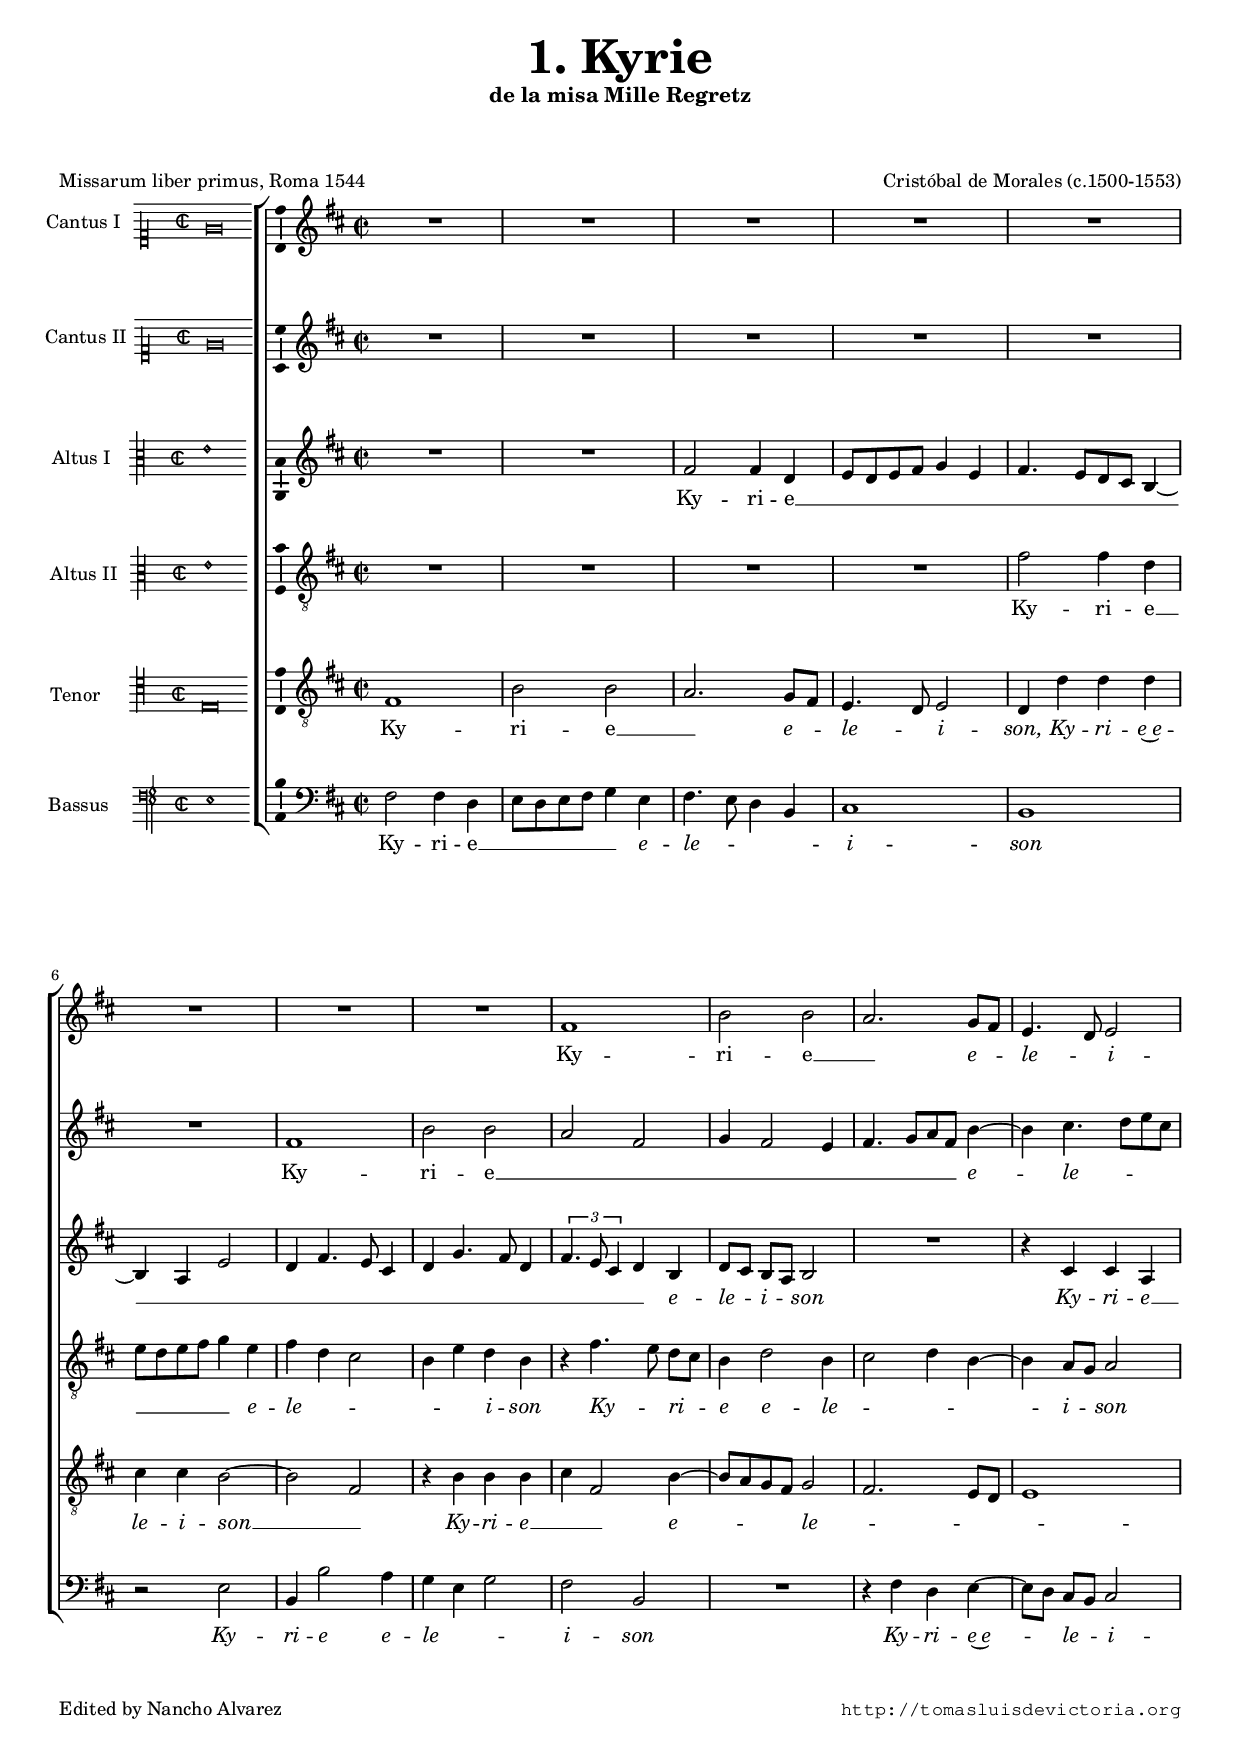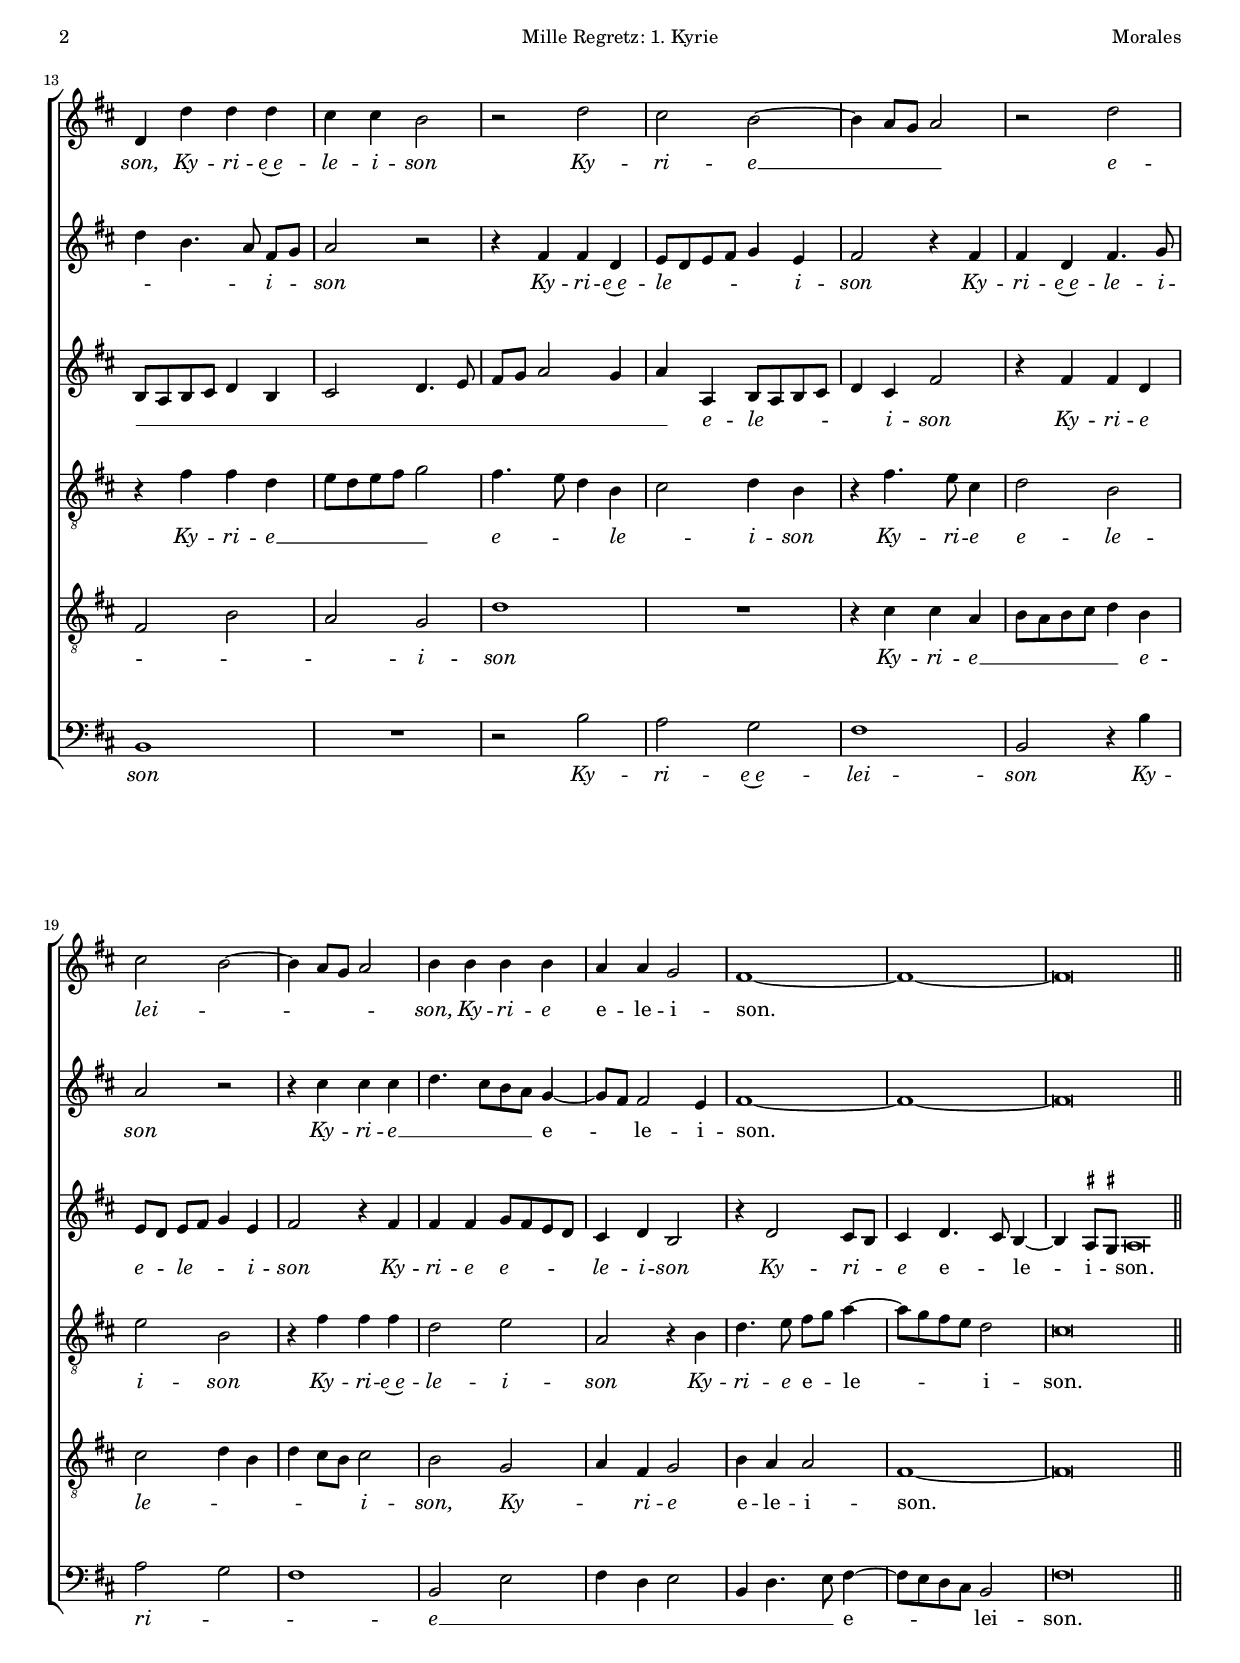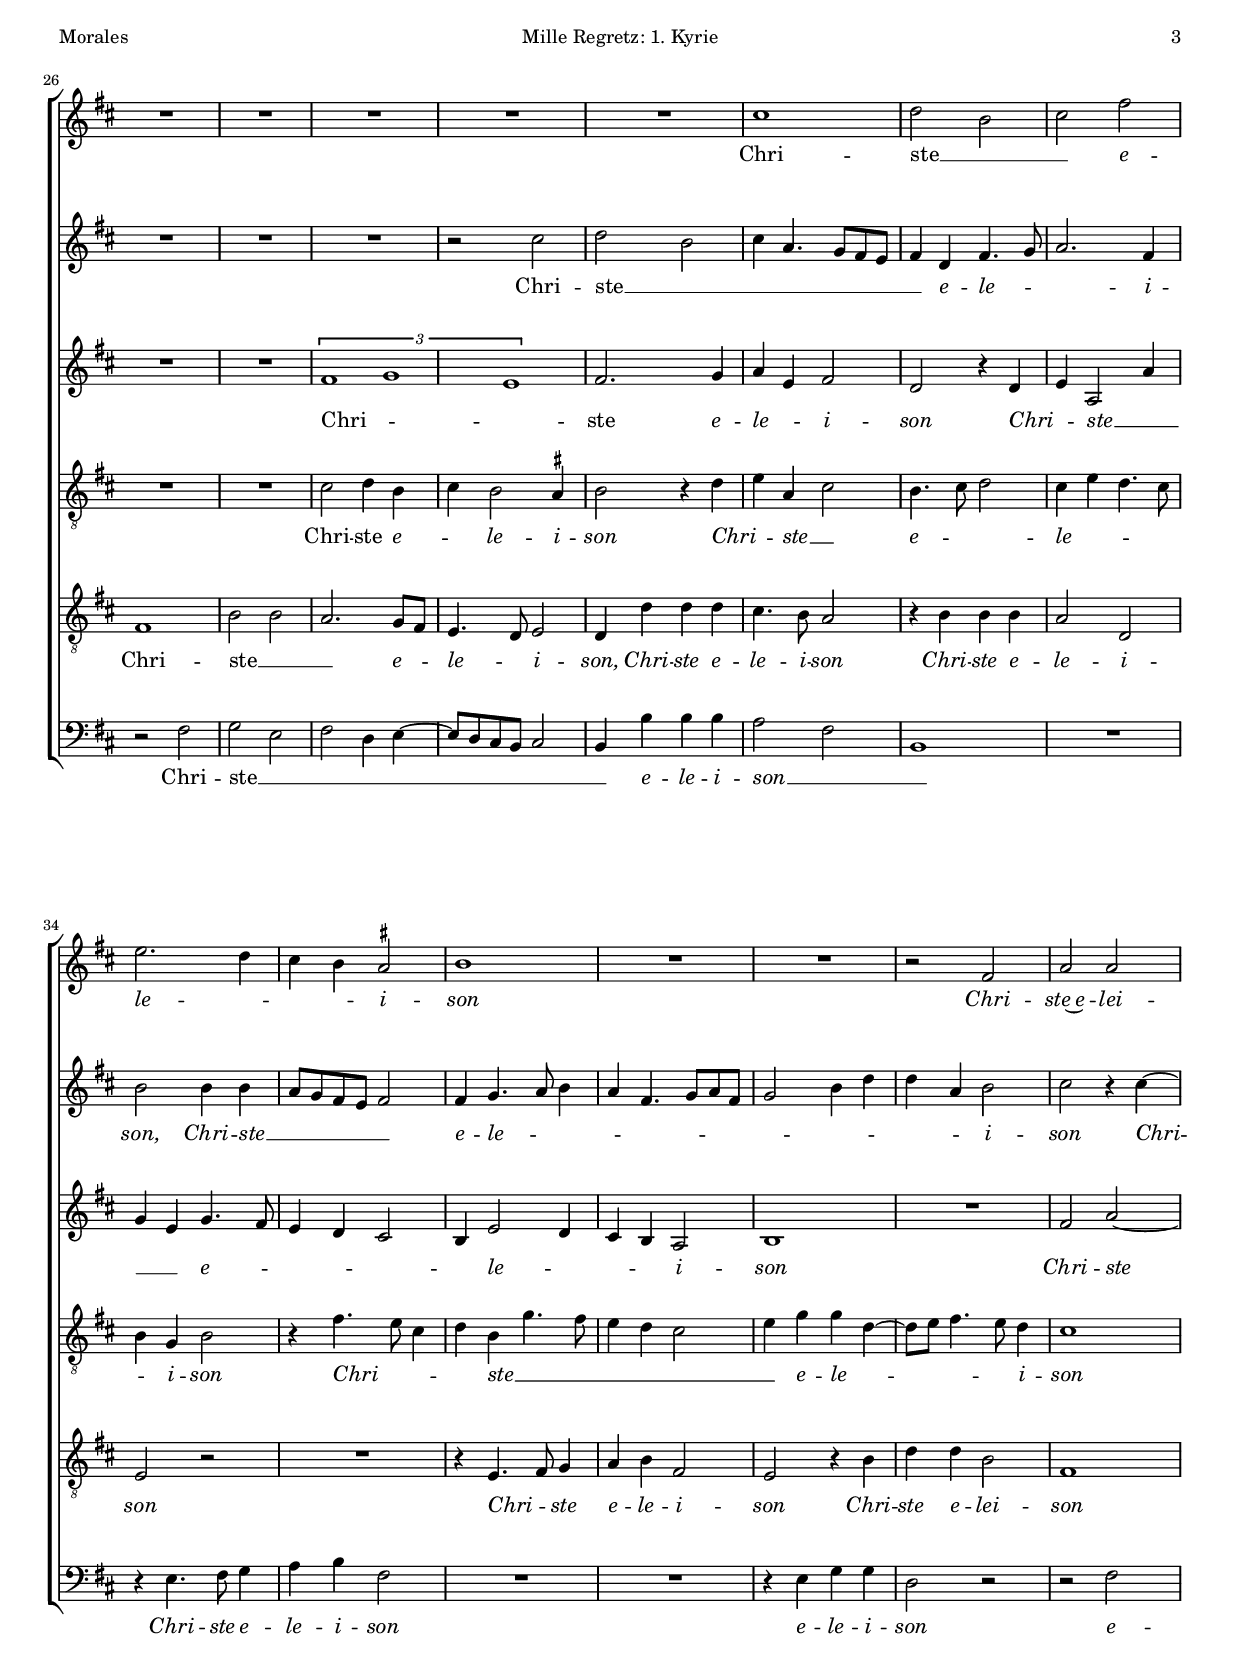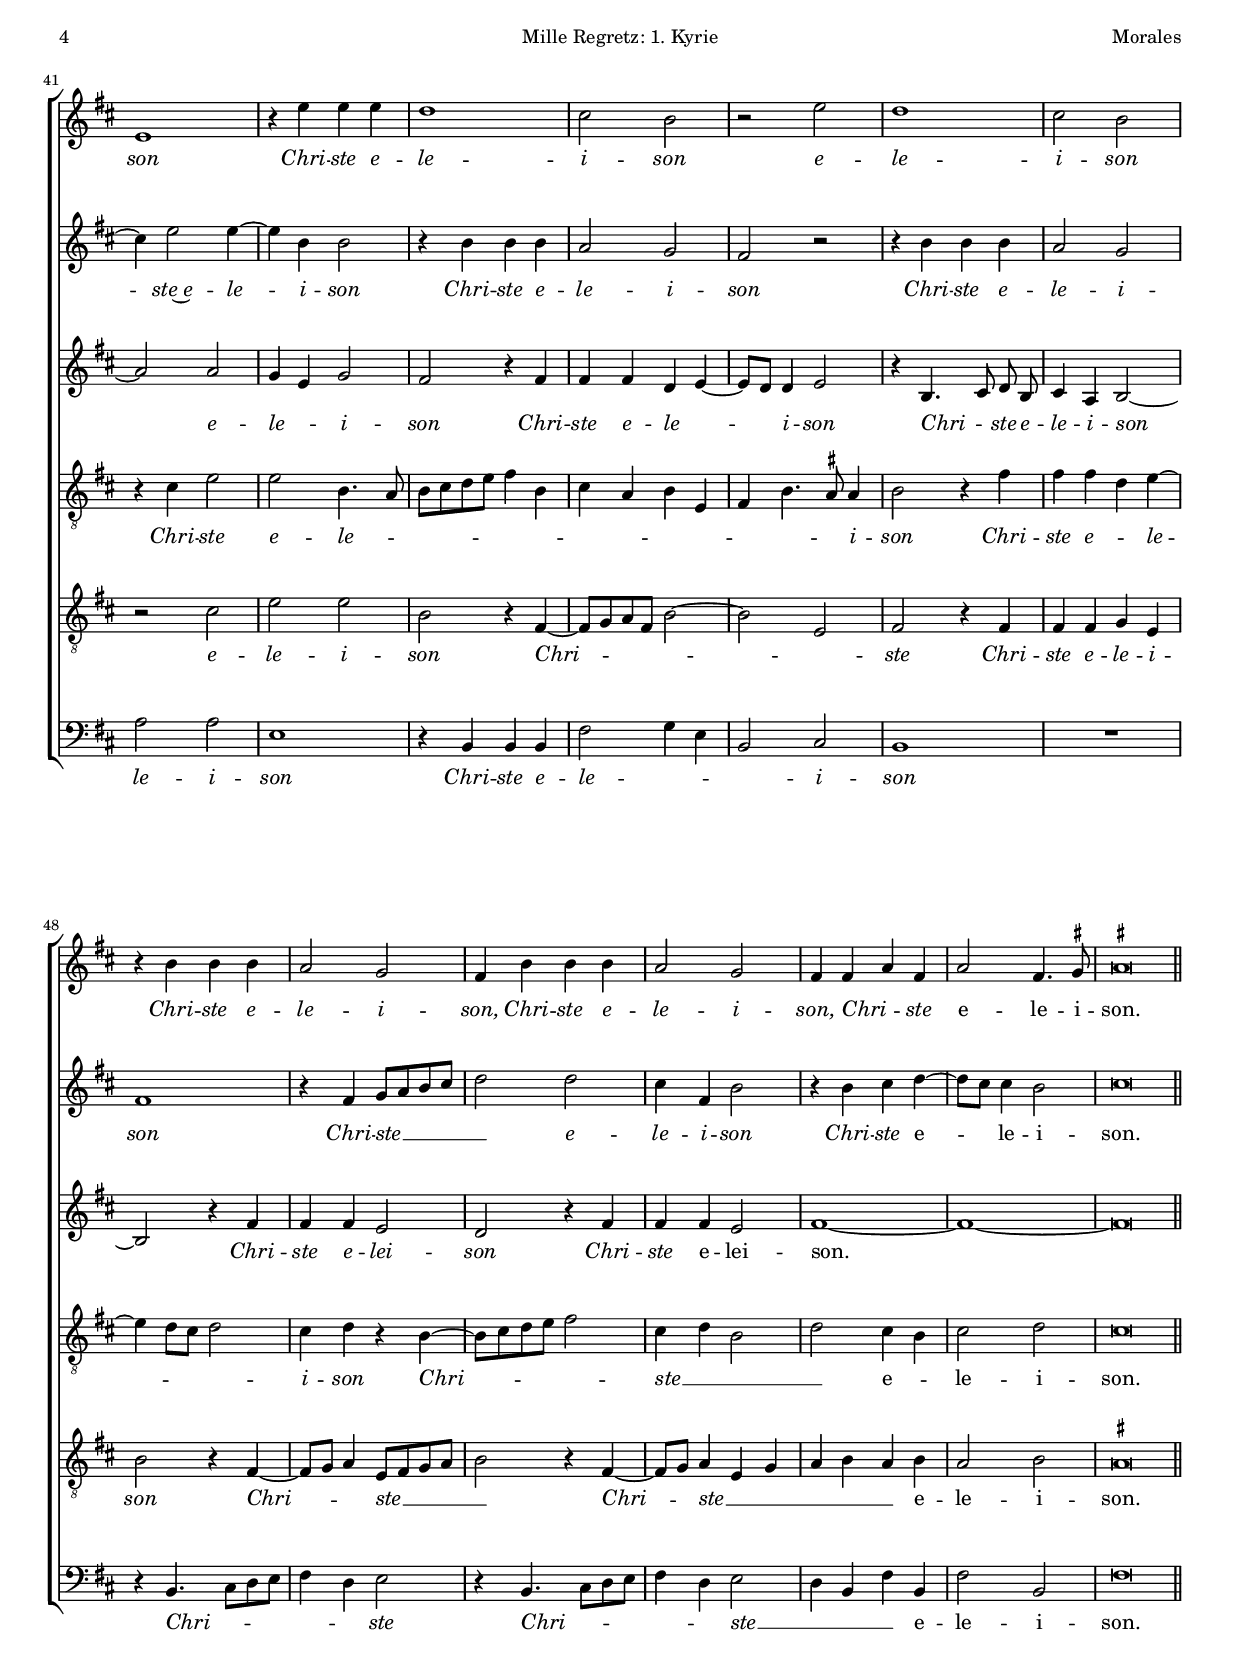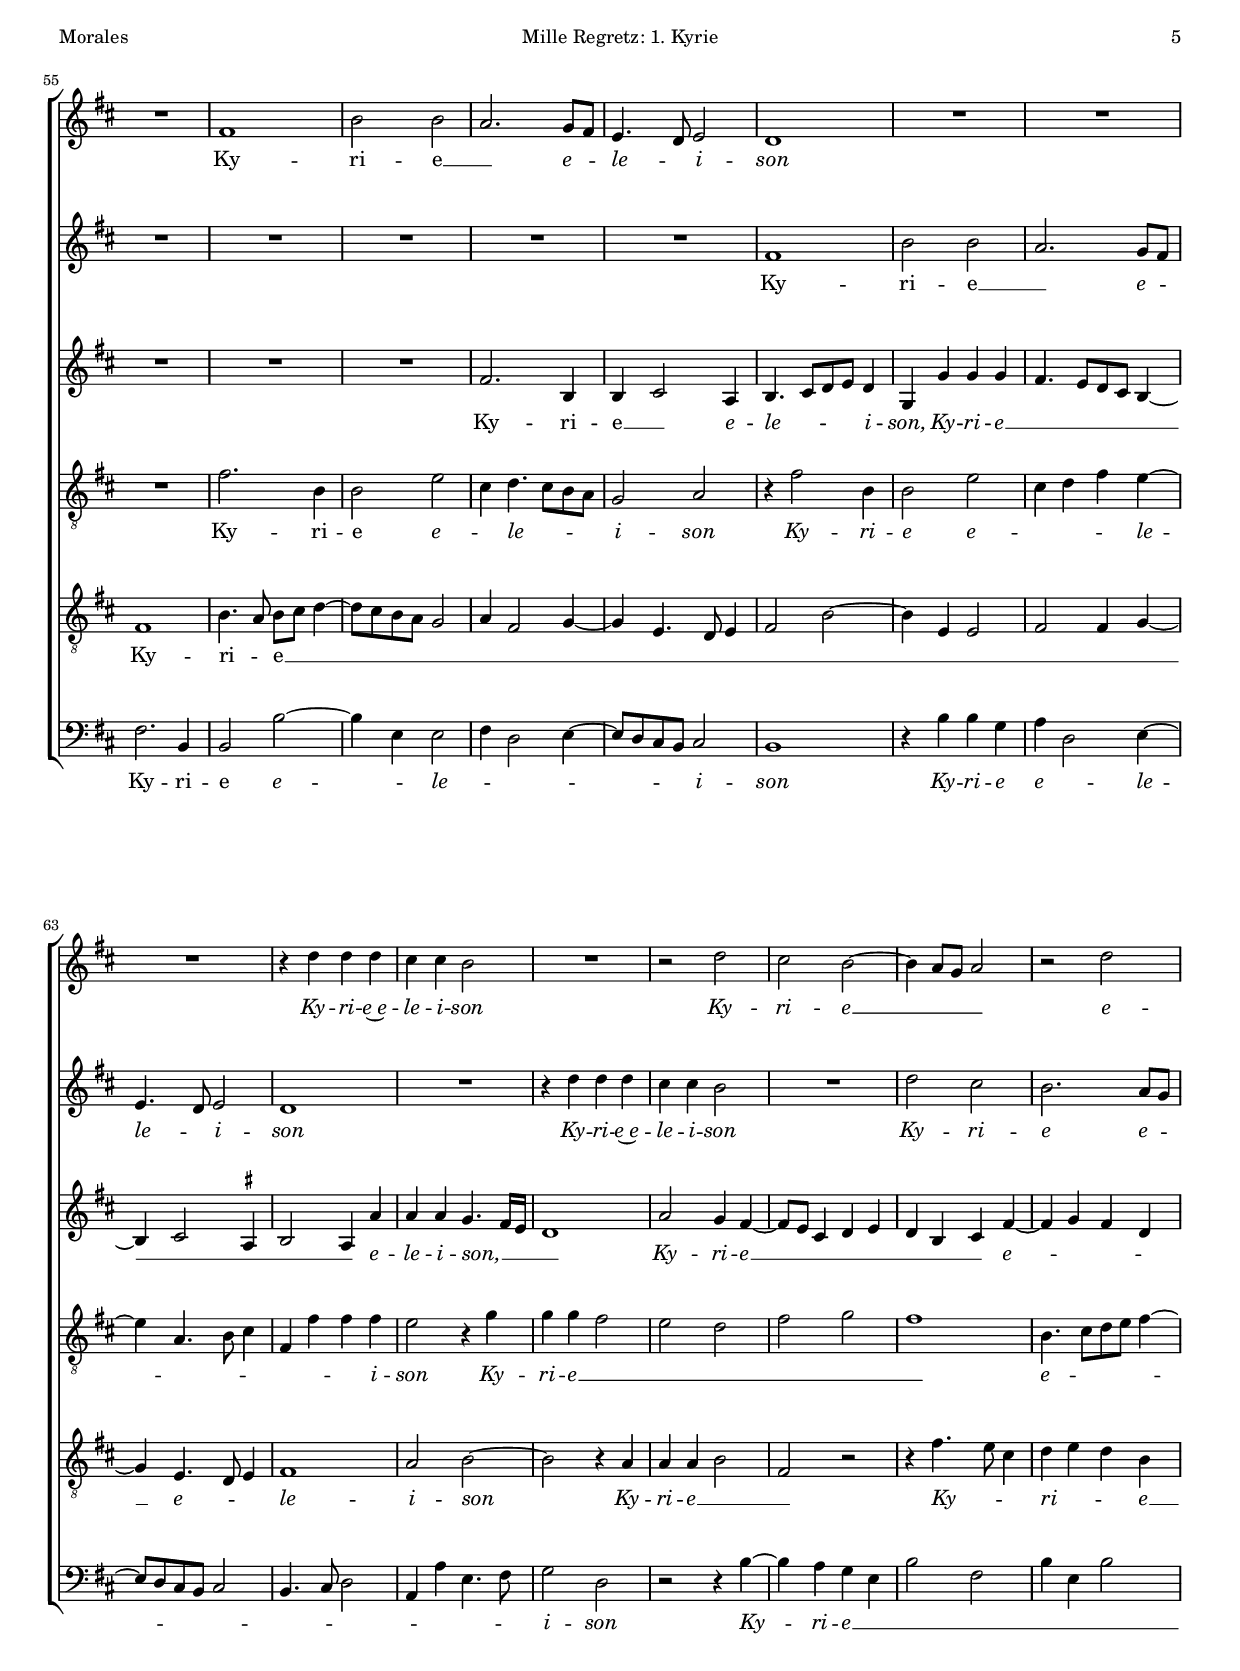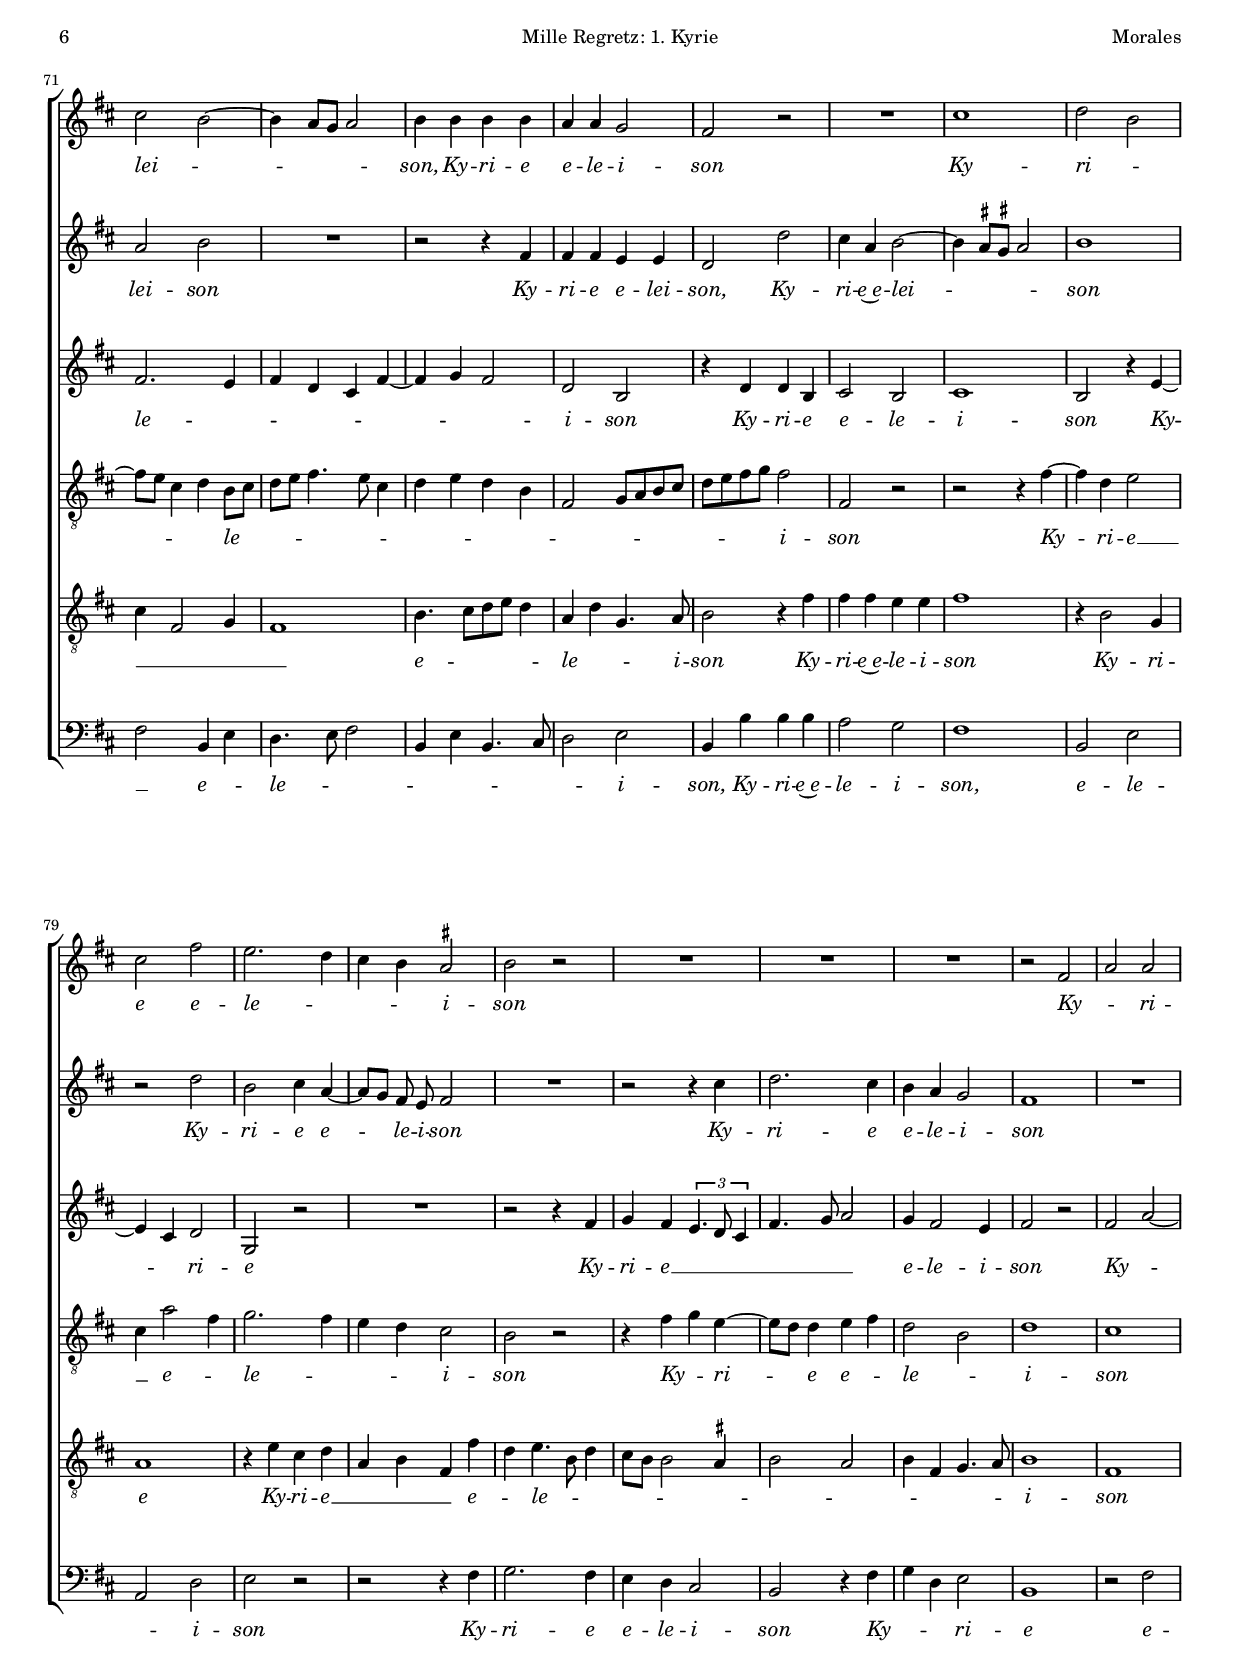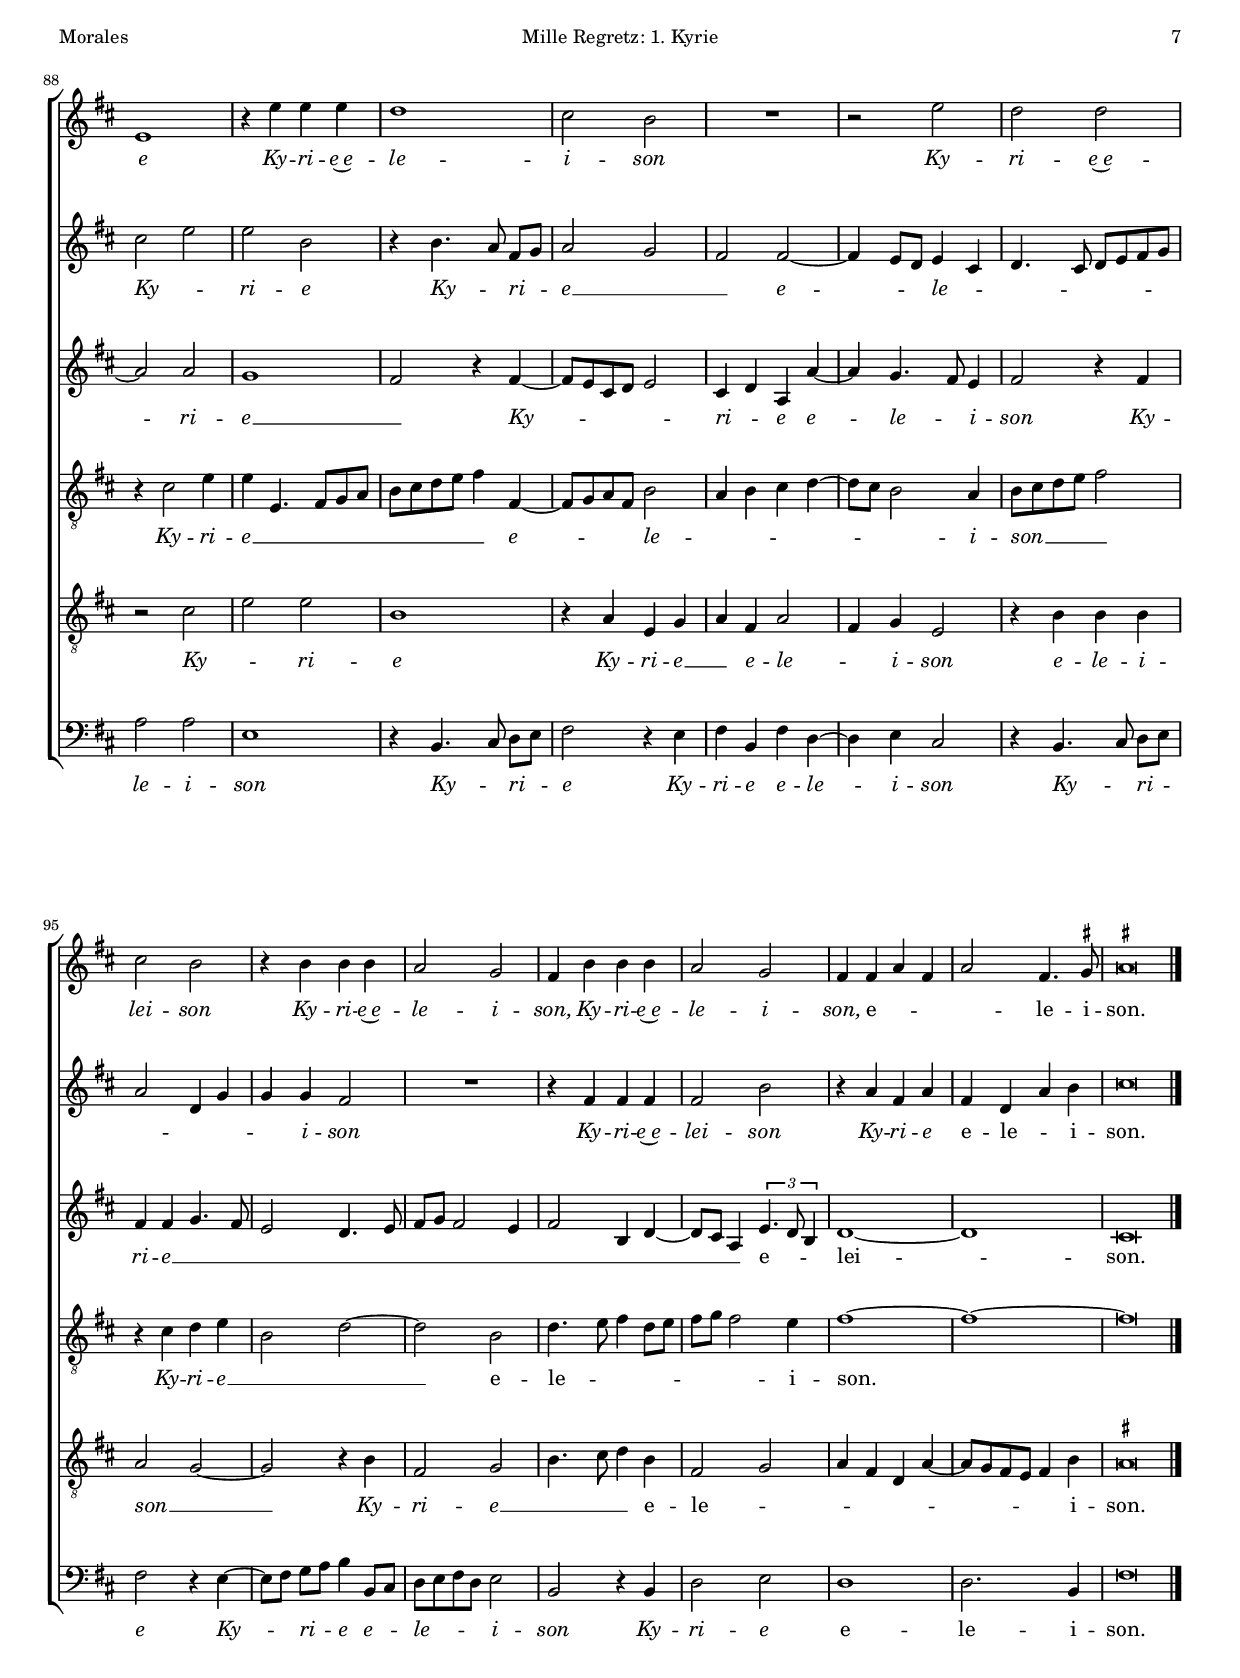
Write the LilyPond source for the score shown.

\version "2.18.0"

#(set-default-paper-size "a4")
#(set-global-staff-size 16.3)
#(ly:set-option 'point-and-click #f)
%mobile -s13.0 -i2.8

italicas=\override LyricText.font-shape = #'italic
rectas=\override LyricText.font-shape = #'upright
ss=\once \set suggestAccidentals = ##t
incipitwidth = 20

htitle="Mille Regretz: 1. Kyrie"
hcomposer="Morales"

\header {
	title=\markup{\fontsize #4 "1. Kyrie"}
	subtitle="de la misa Mille Regretz"
	subsubtitle=\markup{\null \vspace #2 }
        composer="Cristóbal de Morales (c.1500-1553)"
        pdfauthor=\composer
	%opus="(-)"
	poet="Missarum liber primus, Roma 1544"
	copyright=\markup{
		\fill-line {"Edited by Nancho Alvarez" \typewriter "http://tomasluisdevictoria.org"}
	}
%	tagline=""
}

global={\key c \major \time 2/2  \skip 1*25 \bar "||" \break
					\skip 1*29 \bar "||" \break
					\skip 1*48 \bar "|."
}

cantus={
	R1*4/4
	R1*4/4
	R1*4/4
	R1*4/4
%5
	R1*4/4
	R1*4/4
	R1*4/4
	R1*4/4
	e'1
%10
	a'2 a'
	g'2. f'8 e'
	d'4. c'8 d'2
	c'4 c'' c'' c'' 
	b' b' a'2
%15
	r c''
	b' a' ~
	a'4 g'8 f' g'2
	r c''
	b' a' ~
%20
	a'4 g'8 f' g'2
	a'4 a' a' a'
	g' g' f'2
	e'1 ~
	e' ~
%25
	e'\breve*1/2
	R1*4/4
	R1*4/4
	R1*4/4
	R1*4/4
%30
	R1*4/4
	b'1
	c''2 a'
	b' e''
	d''2. c''4
%35
	b' a' \ss gis'2
	a'1
	R1*4/4
	R1*4/4
	r2 e'
%40
	g' g' 
	d'1
	r4 d'' d'' d''
	c''1
	b'2 a'
%45
	r d''
	c''1
	b'2 a'
	r4 a' a' a'
	g'2 f'
%50
	e'4 a' a' a'
	g'2 f'
	e'4 e' g' e'
	g'2 e'4. \ss fis'8
	\ss gis'\breve*1/2
%55
	R1*4/4
	e'1
	a'2 a'
	g'2. f'8 e'
	d'4. c'8 d'2
%60
	c'1
	R1*4/4
	R1*4/4
	R1*4/4
	r4 c'' c'' c''
%65
	b' b' a'2
	R1*4/4
	r2 c''
	b' a' ~
	a'4 g'8 f' g'2
%70
	r c''
	b' a' ~
	a'4 g'8 f' g'2
	a'4 a' a' a'
	g' g' f'2
%75
	e' r
	R1*4/4
	b'1
	c''2 a'
	b' e''
%80
	d''2. c''4
	b' a' \ss gis'2
	a' r
	R1*4/4
	R1*4/4
%85
	R1*4/4
	r2 e'
	g' g'
	d'1
	r4 d'' d'' d''
%90
	c''1
	b'2 a'
	R1*4/4
	r2 d''
	c'' c''
%95
	b' a'
	r4 a' a' a'
	g'2 f'
	e'4 a' a' a'
	g'2 f'
%100
	e'4 e' g' e'
	g'2 e'4. \ss fis'8
	\ss gis'\breve*1/2
}

cantusdos={
	R1*4/4
	R1*4/4
	R1*4/4
	R1*4/4
%5
	R1*4/4
	R1*4/4
	e'1
	a'2 a'
	g' e'
%10
	f'4 e'2 d'4
	e'4.  f'8[ g' e'] a'4 ~
	a' b'4. c''8 d'' b'
	c''4 a'4. g'8  e'[ f']
	g'2 r
%15
	r4 e' e' c'
	d'8 c' d' e' f'4 d'
	e'2 r4 e'
	e' c' e'4. f'8
	g'2 r
%20
	r4 b' b' b'
	c''4.  b'8[ a' g'] f'4 ~
	f'8 e' e'2 d'4
	e'1 ~
	e' ~
%25
	e'\breve*1/2
	R1*4/4
	R1*4/4
	R1*4/4
	r2 b'
%30
	c'' a'
	b'4 g'4. f'8 e' d'
	e'4 c' e'4. f'8
	g'2. e'4
	a'2 a'4 a'
%35
	g'8 f' e' d' e'2
	e'4 f'4. g'8 a'4
	g' e'4. f'8 g' e'
	f'2 a'4 c''
	c'' g' a'2
%40
	b' r4 b' ~
	b' d''2 d''4 ~
	d'' a' a'2
	r4 a' a' a'
	g'2 f'
%45
	e' r
	r4 a' a' a'
	g'2 f'
	e'1
	r4 e' f'8 g' a' b'
%50
	c''2 c''
	b'4 e' a'2
	r4 a' b' c'' ~
	c''8 b' b'4 a'2
	b'\breve*1/2
%55
	R1*4/4
	R1*4/4
	R1*4/4
	R1*4/4
	R1*4/4
%60
	e'1
	a'2 a'
	g'2. f'8 e'
	d'4. c'8 d'2
	c'1
%65
	R1*4/4
	r4 c'' c'' c''
	b' b' a'2
	R1*4/4
	c''2 b'
%70
	a'2. g'8 f'
	g'2 a'
	R1*4/4
	r2 r4 e'
	e' e' d' d'
%75
	c'2 c''
	b'4 g' a'2 ~
	a'4 \ss gis'8 \ss fis' gis'2
	a'1
	r2 c''
%80
	a' b'4 g' ~
	\set Staff.autoBeaming = ##f
	 g'8[ f'] e' d' e'2
	\set Staff.autoBeaming = ##t
	R1*4/4
	r2 r4 b'
	c''2. b'4
%85
	a' g' f'2
	e'1
	R1*4/4
	b'2 d''
	d'' a'
%90
	r4 a'4. g'8  e'[ f']
	g'2 f'
	e' e' ~
	e'4 d'8 c' d'4 b
	c'4. b8 c' d' e' f'
%95
	g'2 c'4 f'
	f' f' e'2
	R1*4/4
	r4 e' e' e'
	e'2 a'
%100
	r4 g' e' g'
	e' c' g' a'
	b'\breve*1/2
}

altus={
	R1*4/4
	R1*4/4
	e'2 e'4 c'
	d'8 c' d' e' f'4 d'
%5
	e'4.  d'8[ c' b] a4 ~
	a g d'2
	c'4 e'4. d'8 b4
	c' f'4. e'8 c'4
	\tuplet 3/2{e'4. d'8 b4} c'4 a
%10
	 c'8[ b]  a[ g] a2
	R1*4/4
	r4 b b g
	a8 g a b c'4 a
	b2 c'4. d'8
%15
	e' f' g'2 f'4
	g' g a8 g a b
	c'4 b e'2
	r4 e' e' c'
	 d'8[ c']  d'[ e'] f'4 d'
%20
	e'2 r4 e'
	e' e' f'8 e' d' c'
	b4 c' a2
	r4 c'2 b8 a
	b4 c'4. b8 a4 ~
%25
	a \ss gis8 \ss fis gis\breve*1/4
	R1*4/4
	R1*4/4
	\tuplet 3/2{e'1 f' d'}
%30
	e'2. f'4
	g' d' e'2
	c' r4 c'
	d' g2 g'4
	f' d' f'4. e'8
%35
	d'4 c' b2
	a4 d'2 c'4
	b a g2
	a1
	R1*4/4
%40
	e'2 g' ~
	g' g'
	f'4 d' f'2
	e' r4 e'
	e' e' c' d' ~
%45
	d'8 c' c'4 d'2
	\set Staff.autoBeaming = ##f
	r4 a4. b8 c' a
	\set Staff.autoBeaming = ##t
	b4 g a2 ~
	a r4 e'
	e' e' d'2
%50
	c' r4 e'
	e' e' d'2
	e'1 ~
	e' ~
	e'\breve*1/2
%55
	R1*4/4
	R1*4/4
	R1*4/4
	e'2. a4
	a b2 g4
%60
	a4.  b8[ c' d'] c'4
	f f' f' f'
	e'4.  d'8[ c' b] a4 ~
	a b2 \ss gis4
	a2 g4 g'
%65
	g' g' f'4. e'16 d'
	c'1
	g'2 f'4 e' ~
	e'8 d' b4 c' d'
	c' a b e' ~
%70
	e' f' e' c'
	e'2. d'4
	e' c' b e' ~
	e' f' e'2
	c' a
%75
	r4 c' c' a
	b2 a
	b1
	a2 r4 d' ~
	d' b c'2
%80
	f r
	R1*4/4
	r2 r4 e'
	f' e' \tuplet 3/2{d'4.  c'8 b4}
	e'4. f'8 g'2
%85
	f'4 e'2 d'4
	e'2 r
	e' g' ~
	g' g'
	f'1
%90
	e'2 r4 e' ~
	e'8 d' b c' d'2
	b4 c' g g' ~
	g' f'4. e'8 d'4
	e'2 r4 e'
%95
	e' e' f'4. e'8
	d'2 c'4. d'8
	e' f' e'2 d'4
	e'2 a4 c' ~
	c'8 b g4 \tuplet 3/2{d'4. c'8 a4}
%100
	c'1 ~
	c'
	b\breve*1/2
}

altusdos={
	R1*4/4
	R1*4/4
	R1*4/4
	R1*4/4
%5
	e'2 e'4 c'
	d'8 c' d' e' f'4 d'
	e' c' b2
	a4 d' c' a
	r e'4. d'8  c'[ b]
%10
	a4 c'2 a4
	b2 c'4 a ~
	a g8 f g2
	r4 e' e' c'
	d'8 c' d' e' f'2
%15
	e'4. d'8 c'4 a
	b2 c'4 a
	r e'4. d'8 b4
	c'2 a
	d' a
%20
	r4 e' e' e'
	c'2 d'
	g r4 a
	c'4. d'8 e' f' g'4 ~
	g'8 f' e' d' c'2
%25
	b\breve*1/2
	R1*4/4
	R1*4/4
	b2 c'4 a
	b a2 \ss gis4
%30
	a2 r4 c'
	d' g b2
	a4. b8 c'2
	b4 d' c'4. b8
	a4 f a2
%35
	r4 e'4. d'8 b4
	c' a f'4. e'8
	d'4 c' b2
	d'4 f' f' c' ~
	c'8 d' e'4. d'8 c'4
%40
	b1
	r4 b d'2
	d' a4. g8
	a b c' d' e'4 a
	b g a d
%45
	e a4. \ss gis8 gis4
	a2 r4 e'
	e' e' c' d' ~
	d' c'8 b c'2
	b4 c' r a ~
%50
	a8 b c' d' e'2
	b4 c' a2
	c' b4 a
	b2 c'
	b\breve*1/2
%55
	R1*4/4
	e'2. a4
	a2 d'
	b4 c'4. b8 a g
	f2 g
%60
	r4 e'2 a4
	a2 d'
	b4 c' e' d' ~
	d' g4. a8 b4
	e e' e' e'
%65
	d'2 r4 f'
	f' f' e'2
	d' c'
	e' f'
	e'1
%70
	a4.  b8[ c' d'] e'4 ~
	e'8 d' b4 c' a8 b
	c' d' e'4. d'8 b4
	c' d' c' a
	e2 f8 g a b
%75
	c' d' e' f' e'2
	e r
	r r4 e' ~
	e' c' d'2
	b4 g'2 e'4
%80
	f'2. e'4
	d' c' b2
	a r
	r4 e' f' d' ~
	d'8 c' c'4 d' e'
%85
	c'2 a
	c'1
	b
	r4 b2 d'4
	d' d4. e8 f g
%90
	a b c' d' e'4 e ~
	e8 f g e a2
	g4 a b c' ~
	c'8 b a2 g4
	a8 b c' d' e'2
%95
	r4 b c' d'
	a2 c' ~
	c' a
	c'4. d'8 e'4 c'8 d'
	e' f' e'2 d'4
%100
	e'1 ~
	e' ~
	e'\breve*1/2
}

tenor={
	e1
	a2 a
	g2. f8 e
	d4. c8 d2
%5
	c4 c' c' c'
	b b a2 ~
	a e
	r4 a a a
	b e2 a4 ~
%10
	a8 g f e f2
	e2. d8 c
	d1
	e2 a
	g f
%15
	c'1
	R1*4/4
	r4 b b g
	a8 g a b c'4 a
	b2 c'4 a
%20
	c' b8 a b2
	a f
	g4 e f2
	a4 g g2
	e1 ~
%25
	e\breve*1/2
	e1
	a2 a
	g2. f8 e
	d4. c8 d2
%30
	c4 c' c' c'
	b4. a8 g2
	r4 a a a
	g2 c
	d r
%35
	R1*4/4
	r4 d4. e8 f4
	g a e2
	d r4 a
	c' c' a2
%40
	e1
	r2 b
	d' d'
	a r4 e ~
	e8 f g e a2 ~
%45
	a d
	e r4 e
	e e f d
	a2 r4 e ~
	e8 f g4 d8 e f g
%50
	a2 r4 e ~
	e8 f g4 d f
	g a g a
	g2 a
	\ss gis\breve*1/2
%55
	e1
	a4. g8 a b c'4 ~
	c'8 b a g f2
	g4 e2 f4 ~
	f d4. c8 d4
%60
	e2 a ~
	a4 d d2
	e e4 f ~
	f d4. c8 d4
	e1
%65
	g2 a ~
	a r4 g
	g g a2
	e r
	r4 e'4. d'8 b4
%70
	c' d' c' a
	b e2 f4
	e1
	a4.  b8[ c' d'] c'4
	g c' f4. g8
%75
	a2 r4 e'
	e' e' d' d'
	e'1
	r4 a2 f4
	g1
%80
	r4 d' b c'
	g a e e'
	c' d'4. a8 c'4
	b8 a a2 \ss gis4
	a2 g
%85
	a4 e f4. g8
	a1
	e
	r2 b
	d' d'
%90
	a1
	r4 g d f
	g e g2
	e4 f d2
	r4 a a a
%95
	g2 f ~
	f r4 a
	e2 f
	a4. b8 c'4 a
	e2 f
%100
	g4 e c g ~
	g8 f e d e4 a
	\ss gis\breve*1/2
}

bassus={
	e2 e4 c
	d8 c d e f4 d
	e4. d8 c4 a,
	b,1
%5
	a,
	r2 d
	a,4 a2 g4
	f d f2
	e a,
%10
	R1*4/4
	r4 e c d ~
	 d8[ c]  b,[ a,] b,2
	a,1
	R1*4/4
%15
	r2 a
	g f
	e1
	a,2 r4 a
	g2 f
%20
	e1
	a,2 d
	e4 c d2
	a,4 c4. d8 e4 ~
	e8 d c b, a,2
%25
	e\breve*1/2
	r2 e
	f d
	e c4 d ~
	d8 c b, a, b,2
%30
	a,4 a a a
	g2 e
	a,1
	R1*4/4
	r4 d4. e8 f4
%35
	g a e2
	R1*4/4
	R1*4/4
	r4 d f f
	c2 r
%40
	r e
	g g
	d1
	r4 a, a, a,
	e2 f4 d
%45
	a,2 b,
	a,1
	R1*4/4
	r4 a,4. b,8 c d
	e4 c d2
%50
	r4 a,4. b,8 c d
	e4 c d2
	c4 a, e a,
	e2 a,
	e\breve*1/2
%55
	e2. a,4
	a,2 a ~
	a4 d d2
	e4 c2 d4 ~
	d8 c b, a, b,2
%60
	a,1
	r4 a a f
	g c2 d4 ~
	d8 c b, a, b,2
	a,4. b,8 c2
%65
	g,4 g d4. e8
	f2 c
	r r4 a ~
	a g f d
	a2 e
%70
	a4 d a2
	e a,4 d
	c4. d8 e2
	a,4 d a,4. b,8
	c2 d
%75
	a,4 a a a
	g2 f
	e1
	a,2 d
	g, c
%80
	d r
	r r4 e
	f2. e4
	d c b,2
	a, r4 e
%85
	f c d2
	a,1
	r2 e
	g g
	d1
%90
	r4 a,4. b,8  c[ d]
	e2 r4 d
	e a, e c ~
	c d b,2
	r4 a,4. b,8  c[ d]
%95
	e2 r4 d ~
	 d8[ e]  f[ g] a4 a,8 b,
	c d e c d2
	a, r4 a,
	c2 d
%100
	c1
	c2. a,4
	e\breve*1/2
}

textocantus=\lyricmode{
Ky -- ri -- e __ _ 
\italicas
e -- _ le -- _ i -- son,
Ky -- ri -- e~e -- le -- i -- son
Ky -- ri -- e __ _ _ _ _ 
e -- lei -- _ _ _ _ _ son, 
Ky -- ri -- e 
\rectas
e -- le -- i -- son. _ _ 
Chri -- ste __ _ _ 
\italicas
e -- le -- _ _ _ i -- son
Chri -- ste~e -- lei -- son
Chri -- ste e -- le -- i -- son
e -- le -- i -- son
Chri -- ste e -- le -- i -- son,
Chri -- ste e -- le -- i -- son,
Chri -- _ ste 
\rectas
e -- le -- i -- son.
Ky -- ri -- e __ _ 
\italicas
e -- _ le -- _ i -- son
Ky -- ri -- e~e -- le -- i -- son
Ky -- ri -- e __ _ _ _ _ 
e -- lei -- _ _ _ _ _ son,
Ky -- ri -- e e -- le -- i -- son 
Ky -- ri -- _ e e -- le -- _ _ _ i -- son
Ky -- _ ri -- e
Ky -- ri -- e~e -- le -- i -- son
Ky -- ri -- e~e -- lei -- son
Ky -- ri -- e~e -- le -- i -- son,
Ky -- ri -- e~e -- le -- i -- son,
\rectas
e -- _ _ _ le -- i -- son.
}

textocantusdos=\lyricmode{
Ky -- ri -- e __ _ _ _ _ _ _ _ _ _ 
\italicas
e -- _ le -- _ _ _ _ _ _ i -- _ son
Ky -- ri -- e~e -- le -- _ _ _ _ i -- son
Ky -- ri -- e~e -- le -- i -- son
Ky -- ri -- e __ _ _ _ _ 
\rectas
e -- _ _ le -- i -- son. _ _ 
Chri -- ste __ _ _ _ _ _ _ _ 
\italicas
e -- le -- _ _ i -- son,
Chri -- ste __ _ _ _ _ _ e -- le -- _ _ _ _ _ _ _ _ _ _ _ _ i -- son
Chri -- _ ste~e -- le -- _ i -- son
Chri -- ste e -- le -- i -- son
Chri -- ste e -- le -- i -- son
Chri -- ste __ _ _ _ _ e -- le -- i -- son
Chri -- ste
\rectas
e -- _ _ le -- i -- son.
Ky -- ri -- e __ _ 
\italicas
e -- _ le -- _ i -- son
Ky -- ri -- e~e -- le -- i -- son
Ky -- ri -- e e -- _ lei -- son
Ky -- ri -- e e -- lei -- son,
Ky -- ri -- e~e -- lei -- _ _ _ _ son
Ky -- ri -- e e -- _ _ le -- i -- son
Ky -- ri -- e e -- le -- i -- son
Ky -- _ ri -- e 
Ky -- _ ri -- _ e __ _ _ e -- _ _ _ le -- _ _ _ _ _ _ _ _ _ _ _ i -- son
Ky -- ri -- e~e -- lei -- son
Ky -- ri -- e 
\rectas
e -- le -- _ i -- son.
}

textoaltus=\lyricmode{
Ky -- ri -- e __ _ _ _ _ _ _ _ _ _ _ _ _ _ _ _ _ _ _ _ _ _ _ _ _ _ _ 
\italicas
e -- le -- _ i -- _ son
Ky -- ri -- e __ _ _ _ _ _ _ _ _ _ _ _ _ _ _ e -- le -- _ _ _ _ i -- son
Ky -- ri -- e e -- _ le -- _ _ i -- son
Ky -- ri -- e e -- _ _ _ le -- i -- son
Ky -- ri -- _ e 
\rectas
e -- _ le -- _ i -- _ son.
Chri -- _ _ ste
\italicas
e -- le -- _ i -- son
Chri -- _ ste __ _ _ _ e -- _ _ _ _ _ le -- _ _ _ i -- son
Chri -- ste _ e -- le -- _ i -- son
Chri -- ste e -- le -- _ _ _ i -- son
Chri -- _ ste e -- le -- i -- son _
Chri -- ste e -- lei -- son
Chri -- ste 
\rectas
e -- lei -- son. _ _ 
Ky -- ri -- e __ _ 
\italicas
e -- le -- _ _ _ i -- son,
Ky -- ri -- e __ _ _ _ _ _ _ _ _ _ _ e -- le -- i -- son, __ _ _ _ 
Ky -- ri -- e __ _ _ _ _ _ _ _ _ e -- _ _ _ _ le -- _ _ _ _ _ _ _ _ i -- son
Ky -- ri -- e e -- le -- i -- son
Ky -- _ _ ri -- e
Ky -- ri -- e __ _ _ _ _ _ _ e -- le -- i -- son
Ky -- _ _ ri -- e __ _
Ky -- _ _ _ _ _ ri -- _ e e -- _ le -- _ i -- son
Ky -- ri -- e __ _ _ _ _ _ _ _ _ _ _ _ _ _ _ _ 
\rectas
e -- _ _ lei -- _ son.
}

textoaltusdos=\lyricmode{
Ky -- ri -- e __ _ _ _ _ _ 
\italicas
e -- le -- _ _ _ _ i -- son
Ky -- _ ri -- _ e e -- le -- _ _ _ _ i -- _ son
Ky -- ri -- e __ _ _ _ _ _ e -- _ _ le -- _ i -- son
Ky -- ri -- e e -- le -- i -- son
Ky -- ri -- e~e -- le -- i -- son
Ky -- ri -- e 
\rectas 
e -- _ le -- _ _ _ _ i -- son. 
Chri -- ste
\italicas
e -- _ le -- i -- son
Chri -- _ ste __ _ e -- _ _ le -- _ _ _ _ i -- son
Chri -- _ _ _ ste __ _ _ _ _ _ _ 
e -- le -- _ _ _ _ _ i -- son
Chri -- ste e -- le -- _ _ _ _ _ _ _ _ _ _ _ _ _ _ i -- son
Chri -- ste e -- _ le -- _ _ _ _ i -- son
Chri -- _ _ _ _ _ ste __ _ _ _ 
\rectas
e -- _ le -- i -- son.
Ky -- ri -- e 
\italicas
e -- _ le -- _ _ _ i -- son
Ky -- ri -- e e -- _ _ _ le -- _ _ _ _ _ _ _ i -- son
Ky -- ri -- e __ _ _ _ _ _ _ 
e -- _ _ _ _ _ _ _ _ le -- _ _ _ _ _ _ _ _ _ _ _ _ _ _ _ _ _ _ _ i -- son
Ky -- _ ri -- e __ _ e -- _ le -- _ _ _ i -- son
Ky -- _ ri -- _ _ e e -- _ le -- _ i -- son
Ky -- ri -- e __ _ _ _ _ _ _ _ _ _ e -- _ _ _ _ le -- _ _ _ _ _ _ _ i -- son __ _ _ _ _ 
Ky -- ri -- e __ _ _ _
\rectas
e -- le -- _ _ _ _ _ _ _ i -- son. _ _ 
}

textotenor=\lyricmode{
Ky -- ri -- e __ _ 
\italicas
e -- _ le -- _ i -- son,
Ky -- ri -- e~e -- le -- i -- son __ _ _ 
Ky -- ri -- e __ _ _ e -- _ _ _ _ le -- _ _ _ _ _ _ _ i -- son
Ky -- ri -- e __ _ _ _ _ _ e -- le -- _ _ _ _ _ i -- son,
Ky -- _ ri -- e 
\rectas
e -- le -- i -- son. _
Chri -- ste __ _ _ 
\italicas
e -- _ le -- _ i -- son,
Chri -- ste e -- le -- i -- son
Chri -- ste e -- le -- i -- son
Chri -- _ ste e -- le -- i -- son
Chri -- ste e -- lei -- son
e -- le -- i -- son
Chri -- _ _ _ _ _ _ _ ste
Chri -- ste e -- le -- i -- son
Chri -- _ _ _ ste __ _ _ _ _ 
Chri -- _ _ ste __ _ _ _ _ _ 
\rectas
e -- le -- i -- son.
Ky -- ri -- _ e __ _ _ _ _ _ _ _ _ _ _ _ _ _ _ _ _ _ _ _ _ _ _ _ 
\italicas
e -- _ _ le -- i -- son _
Ky -- ri -- e __ _ _ 
Ky -- _ _ ri -- _ _ e __ _ _ _ _ e -- _ _ _ _ le -- _ _ i -- son
Ky -- ri -- e~e -- le -- i -- son
Ky -- ri -- e 
Ky -- ri -- e __ _ _ _ e -- _ le -- _ _ _ _ _ _ _ _ _ _ _ _ i -- son
Ky -- _ ri -- e 
Ky -- ri -- e __ _ e -- le -- _ i -- son
e -- le -- i -- son __ _ _ 
Ky -- ri -- e __ _ _ _ 
\rectas
e -- le -- _ _ _ _ _ _ _ _ _ _ i -- son.
}

textobassus=\lyricmode{
Ky -- ri -- e __ _ _ _ _ _ 
\italicas
e -- le -- _ _ _ i -- son
Ky -- ri -- e e -- le -- _ _ i -- son
Ky -- ri -- e~e -- _ _ le -- _ i -- son
Ky -- ri -- e~e -- lei -- son
Ky -- ri -- _ _ e __ _ _ _ _ _ _ _ 
\rectas
e -- _ _ _ _ lei -- son.
Chri -- ste __ _ _ _ _ _ _ _ _ _ _ 
\italicas
e -- le -- i -- son __ _ _ 
Chri -- ste e -- le -- i -- son
e -- le -- i -- son
e -- le -- i -- son
Chri -- ste e -- le -- _ _ _ i -- son
Chri -- _ _ _ _ _ ste
Chri -- _ _ _ _ _ ste __ _ _ _ 
\rectas
e -- le -- i -- son.
Ky -- ri -- e 
\italicas
e -- _ _ le -- _ _ _ _ _ _ _ i -- son
Ky -- ri -- e e -- _ le -- _ _ _ _ _ _ _ _ _ _ _ _ i -- son
Ky -- _ ri -- e __ _ _ _ _ _ _ _ e -- _ le -- _ _ _ _ _ _ _ i -- son,
Ky -- ri -- e~e -- le -- i -- son,
e -- le -- _ i -- son
Ky -- ri -- e e -- le -- i -- son
Ky -- _ _ ri -- e
e -- le -- i -- son
Ky -- _ ri -- _ e 
Ky -- ri -- e e -- le -- _ i -- son
Ky -- _ ri -- _ e
Ky -- _ _ ri -- _ e e -- _ le -- _ _ _ i -- son
Ky -- ri -- e 
\rectas
e -- le -- i -- son.
}


incipitcantus=\markup{
	\score{
		{ 
		\set Staff.instrumentName="Cantus I  "
		\override NoteHead.style = #'neomensural
		\override Rest.style = #'neomensural
		\override Staff.TimeSignature.style = #'neomensural
		\cadenzaOn 
		\clef "petrucci-c1"
		\key c \major
		\time 2/2
		e'\breve
		} 
	\layout {
		\context {\Voice
			\remove Ligature_bracket_engraver
			\consists Mensural_ligature_engraver
		}
		line-width=\incipitwidth
		indent = 0
	}
	}
}

incipitcantusdos=\markup{
	\score{
		{ 
		\set Staff.instrumentName="Cantus II "
		\override NoteHead.style = #'neomensural
		\override Rest.style = #'neomensural
		\override Staff.TimeSignature.style = #'neomensural
		\cadenzaOn 
		\clef "petrucci-c1"
		\key c \major
		\time 2/2
		e'\breve
		} 
	\layout {
		\context {\Voice
			\remove Ligature_bracket_engraver
			\consists Mensural_ligature_engraver
		}
		line-width=\incipitwidth
		indent = 0
	}
	}
}


incipitaltus=\markup{
	\score{
		{ 
		\set Staff.instrumentName="Altus I   "
		\override NoteHead.style = #'neomensural 
		\override Rest.style = #'neomensural
		\override Staff.TimeSignature.style = #'neomensural
		\cadenzaOn 
		\clef "petrucci-c3"
		\key c \major
		\time 2/2
		e'1
		} 
	\layout {
		\context {\Voice
			\remove Ligature_bracket_engraver
			\consists Mensural_ligature_engraver
		}
		line-width=\incipitwidth
		indent = 0
	}
	}
}

incipitaltusdos=\markup{
	\score{
		{ 
		\set Staff.instrumentName="Altus II  "
		\override NoteHead.style = #'neomensural 
		\override Rest.style = #'neomensural
		\override Staff.TimeSignature.style = #'neomensural
		\cadenzaOn 
		\clef "petrucci-c3"
		\key c \major
		\time 2/2
		e'1
		} 
	\layout {
		\context {\Voice
			\remove Ligature_bracket_engraver
			\consists Mensural_ligature_engraver
		}
		line-width=\incipitwidth
		indent = 0
	}
	}
}


incipittenor=\markup{
	\score{
		{ 
		\set Staff.instrumentName="Tenor     "
		\override NoteHead.style = #'neomensural 
		\override Rest.style = #'neomensural
		\override Staff.TimeSignature.style = #'neomensural
		\cadenzaOn 
		\clef "petrucci-c4"
		\key c \major
		\time 2/2
		e\breve
		} 
	\layout {
		\context {\Voice
			\remove Ligature_bracket_engraver
			\consists Mensural_ligature_engraver
		}
		line-width=\incipitwidth
		indent=0
	}
	}
}


incipitbassus=\markup{
	\score{
		{ 
		\set Staff.instrumentName="Bassus    "
		\override NoteHead.style = #'neomensural 
		\override Rest.style = #'neomensural
		\override Staff.TimeSignature.style = #'neomensural
		\cadenzaOn 
		\clef "petrucci-f4"
		\key c \major
		\time 2/2
		e1
		} 
	\layout {
		\context {\Voice
			\remove Ligature_bracket_engraver
			\consists Mensural_ligature_engraver
		}
		line-width=\incipitwidth
		indent = 0
	}
	}
}





\score {\transpose c' d'{
\new ChoirStaff<<

	\new Staff <<\global
	\new Voice="v1" {
		\set Staff.instrumentName=\incipitcantus
		\clef "treble"
		\cantus }
	\new Lyrics \lyricsto "v1" {\textocantus }
	>>
	
	\new Staff <<\global
	\new Voice="v5" {
		\set Staff.instrumentName=\incipitcantusdos
		\clef "treble"
		\cantusdos }
	\new Lyrics \lyricsto "v5" {\textocantusdos }
	>>

	
	\new Staff << \global
	\new Voice="v2" {
		\set Staff.instrumentName=\incipitaltus
		\clef "treble" 
		\altus}
	\new Lyrics \lyricsto "v2" {\textoaltus }
	>>
	
	\new Staff << \global
	\new Voice="v6" {
		\set Staff.instrumentName=\incipitaltusdos
		\clef "G_8" 
		\altusdos }
	\new Lyrics \lyricsto "v6" {\textoaltusdos }
	>>

	
	\new Staff <<\global
	\new Voice="v3" {
		\set Staff.instrumentName=\incipittenor
		\clef "G_8"
		\tenor }
	\new Lyrics \lyricsto "v3" {\textotenor }
	>>
	

	\new Staff <<\global
	\new Voice="v4" {
		\set Staff.instrumentName=\incipitbassus
		\clef "bass" 
		\bassus }
	\new Lyrics \lyricsto "v4" {\textobassus }
	>>
	
>>

	}%transpose

\layout{ 
	\context {\Lyrics 
		\override VerticalAxisGroup.staff-affinity = #UP
		\override VerticalAxisGroup.nonstaff-relatedstaff-spacing =
			#'((basic-distance . 0) (minimum-distance . 0) (padding . 1))
		\override LyricText.font-size = #1.2
		\override LyricHyphen.minimum-distance = #0.5
	}
	\context {\Score 
		tempoHideNote = ##t
		\override BarNumber.padding = #2 
	}
	\context {\Voice 
		melismaBusyProperties = #'()
		%autoBeaming = ##f
	}
	\context {\Staff 
                %\RemoveEmptyStaves
                %\override VerticalAxisGroup.remove-first = ##t
		\override VerticalAxisGroup.staff-staff-spacing =
			#'((basic-distance . 11) (minimum-distance . 0) (padding . 1))
		\consists Ambitus_engraver 
		\override LigatureBracket.padding = #1
	}
}

%\midi { \mtempo }

}


\paper{
	evenHeaderMarkup=\markup  \fill-line { \fromproperty #'page:page-number-string \htitle \hcomposer }
	oddHeaderMarkup= \markup  \fill-line { \on-the-fly #not-first-page \hcomposer \on-the-fly #not-first-page \htitle \on-the-fly #not-first-page \fromproperty #'page:page-number-string }
	%system-count=20
	%page-count = 8
	ragged-last-bottom = ##f
	indent=3.5\cm
	system-system-spacing =
	#'((basic-distance . 20) (minimum-distance . 0) (padding . 5))
	top-system-spacing = % header
	#'((basic-distance . 8) (minimum-distance . 0) (padding . 0))
	last-bottom-spacing = % footer
	#'((basic-distance . 12) (minimum-distance . 0) (padding . 0))

}
